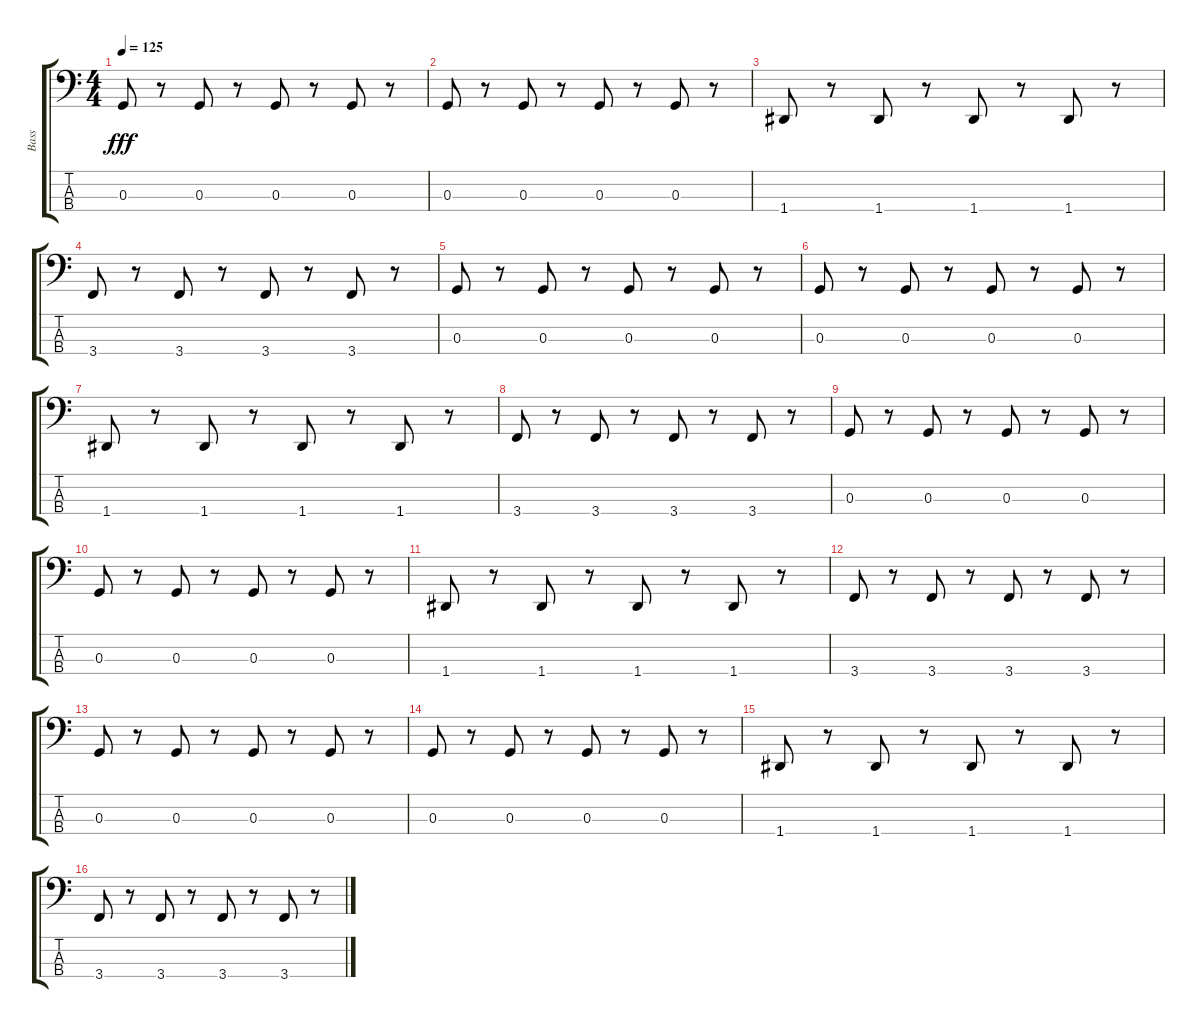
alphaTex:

\track ("Bass" "Bass") {instrument electricbassfinger}
\staff {score tabs}
\tuning (F2 C2 G1 D1) {hide}
\ts (4 4)
\tempo 125
\clef f4
\ks c
0.3.8{dy fff} r.8 0.3.8 r.8 0.3.8 r.8 0.3.8 r.8 |
0.3.8 r.8 0.3.8 r.8 0.3.8 r.8 0.3.8 r.8 |
1.4.8 r.8 1.4.8 r.8 1.4.8 r.8 1.4.8 r.8 |
3.4.8 r.8 3.4.8 r.8 3.4.8 r.8 3.4.8 r.8 |
0.3.8 r.8 0.3.8 r.8 0.3.8 r.8 0.3.8 r.8 |
0.3.8 r.8 0.3.8 r.8 0.3.8 r.8 0.3.8 r.8 |
1.4.8 r.8 1.4.8 r.8 1.4.8 r.8 1.4.8 r.8 |
3.4.8 r.8 3.4.8 r.8 3.4.8 r.8 3.4.8 r.8 |
0.3.8 r.8 0.3.8 r.8 0.3.8 r.8 0.3.8 r.8 |
0.3.8 r.8 0.3.8 r.8 0.3.8 r.8 0.3.8 r.8 |
1.4.8 r.8 1.4.8 r.8 1.4.8 r.8 1.4.8 r.8 |
3.4.8 r.8 3.4.8 r.8 3.4.8 r.8 3.4.8 r.8 |
0.3.8 r.8 0.3.8 r.8 0.3.8 r.8 0.3.8 r.8 |
0.3.8 r.8 0.3.8 r.8 0.3.8 r.8 0.3.8 r.8 |
1.4.8 r.8 1.4.8 r.8 1.4.8 r.8 1.4.8 r.8 |
3.4.8 r.8 3.4.8 r.8 3.4.8 r.8 3.4.8 r.8
